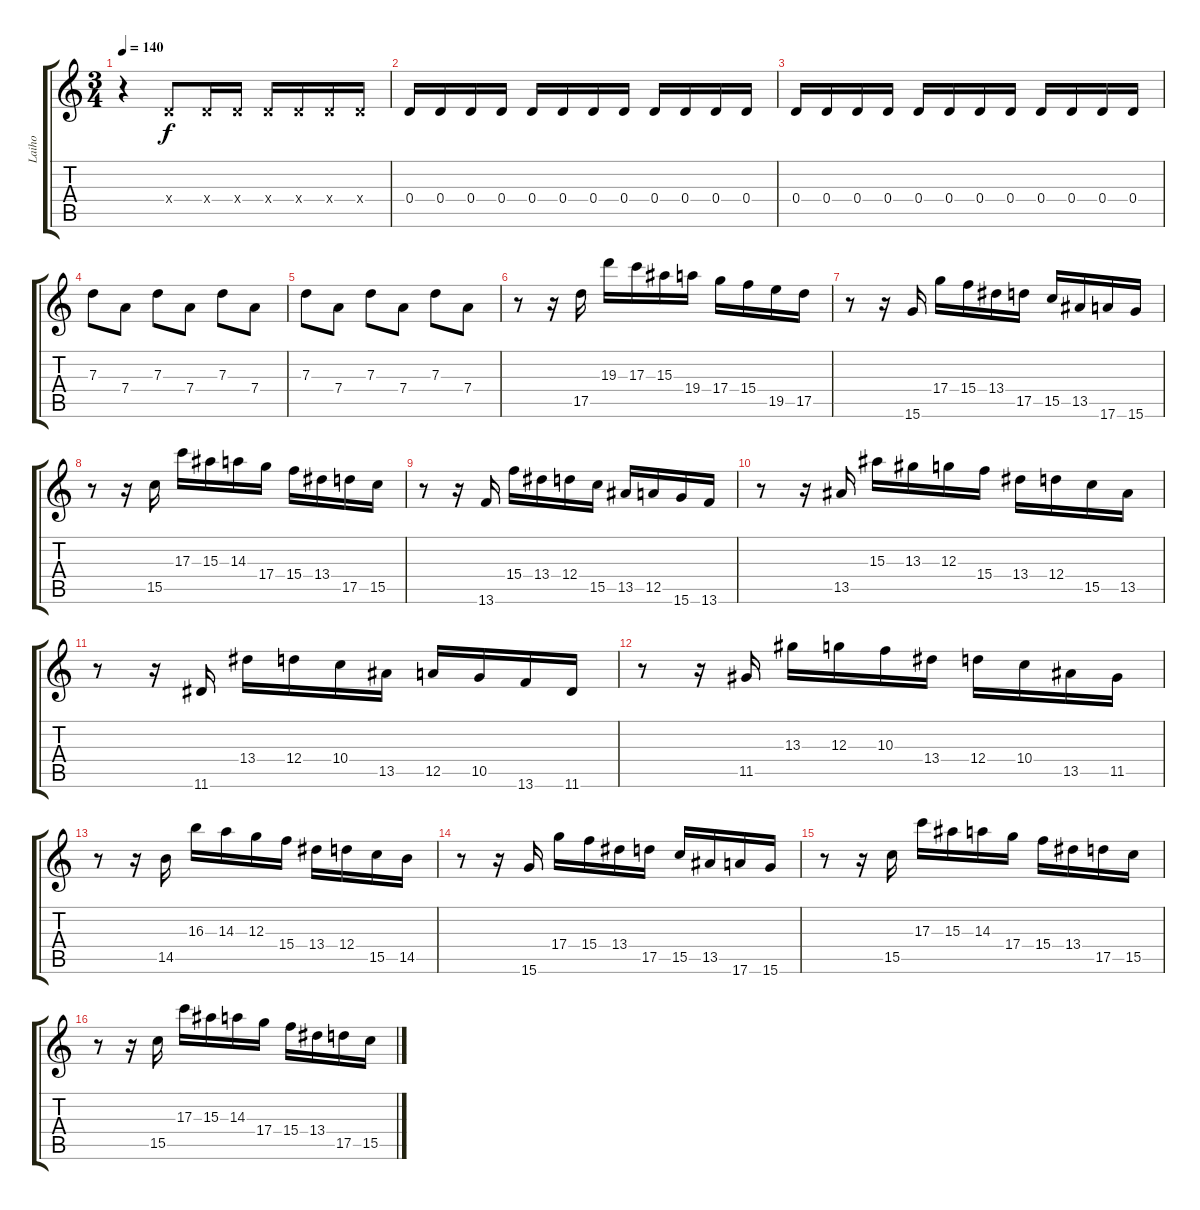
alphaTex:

\track ("Laiho" "Laiho") {instrument overdrivenguitar}
\staff {score tabs}
\tuning (E4 B3 G3 D3 A2 E2) {hide}
\ts (3 4)
\tempo 140
\clef g2
\ks c
r.4{dy f} 0.4{x}.8 0.4{x}.16 0.4{x}.16 0.4{x}.16 0.4{x}.16 0.4{x}.16 0.4{x}.16 |
0.4.16 0.4.16 0.4.16 0.4.16 0.4.16 0.4.16 0.4.16 0.4.16 0.4.16 0.4.16 0.4.16 0.4.16 |
0.4.16 0.4.16 0.4.16 0.4.16 0.4.16 0.4.16 0.4.16 0.4.16 0.4.16 0.4.16 0.4.16 0.4.16 |
7.3.8 7.4.8 7.3.8 7.4.8 7.3.8 7.4.8 |
7.3.8 7.4.8 7.3.8 7.4.8 7.3.8 7.4.8 |
r.8 r.16 17.5.16 19.3.16 17.3.16 15.3.16 19.4.16 17.4.16 15.4.16 19.5.16 17.5.16 |
r.8 r.16 15.6.16 17.4.16 15.4.16 13.4.16 17.5.16 15.5.16 13.5.16 17.6.16 15.6.16 |
r.8 r.16 15.5.16 17.3.16 15.3.16 14.3.16 17.4.16 15.4.16 13.4.16 17.5.16 15.5.16 |
r.8 r.16 13.6.16 15.4.16 13.4.16 12.4.16 15.5.16 13.5.16 12.5.16 15.6.16 13.6.16 |
r.8 r.16 13.5.16 15.3.16 13.3.16 12.3.16 15.4.16 13.4.16 12.4.16 15.5.16 13.5.16 |
r.8 r.16 11.6.16 13.4.16 12.4.16 10.4.16 13.5.16 12.5.16 10.5.16 13.6.16 11.6.16 |
r.8 r.16 11.5.16 13.3.16 12.3.16 10.3.16 13.4.16 12.4.16 10.4.16 13.5.16 11.5.16 |
r.8 r.16 14.5.16 16.3.16 14.3.16 12.3.16 15.4.16 13.4.16 12.4.16 15.5.16 14.5.16 |
r.8 r.16 15.6.16 17.4.16 15.4.16 13.4.16 17.5.16 15.5.16 13.5.16 17.6.16 15.6.16 |
r.8 r.16 15.5.16 17.3.16 15.3.16 14.3.16 17.4.16 15.4.16 13.4.16 17.5.16 15.5.16 |
r.8 r.16 15.5.16 17.3.16 15.3.16 14.3.16 17.4.16 15.4.16 13.4.16 17.5.16 15.5.16
